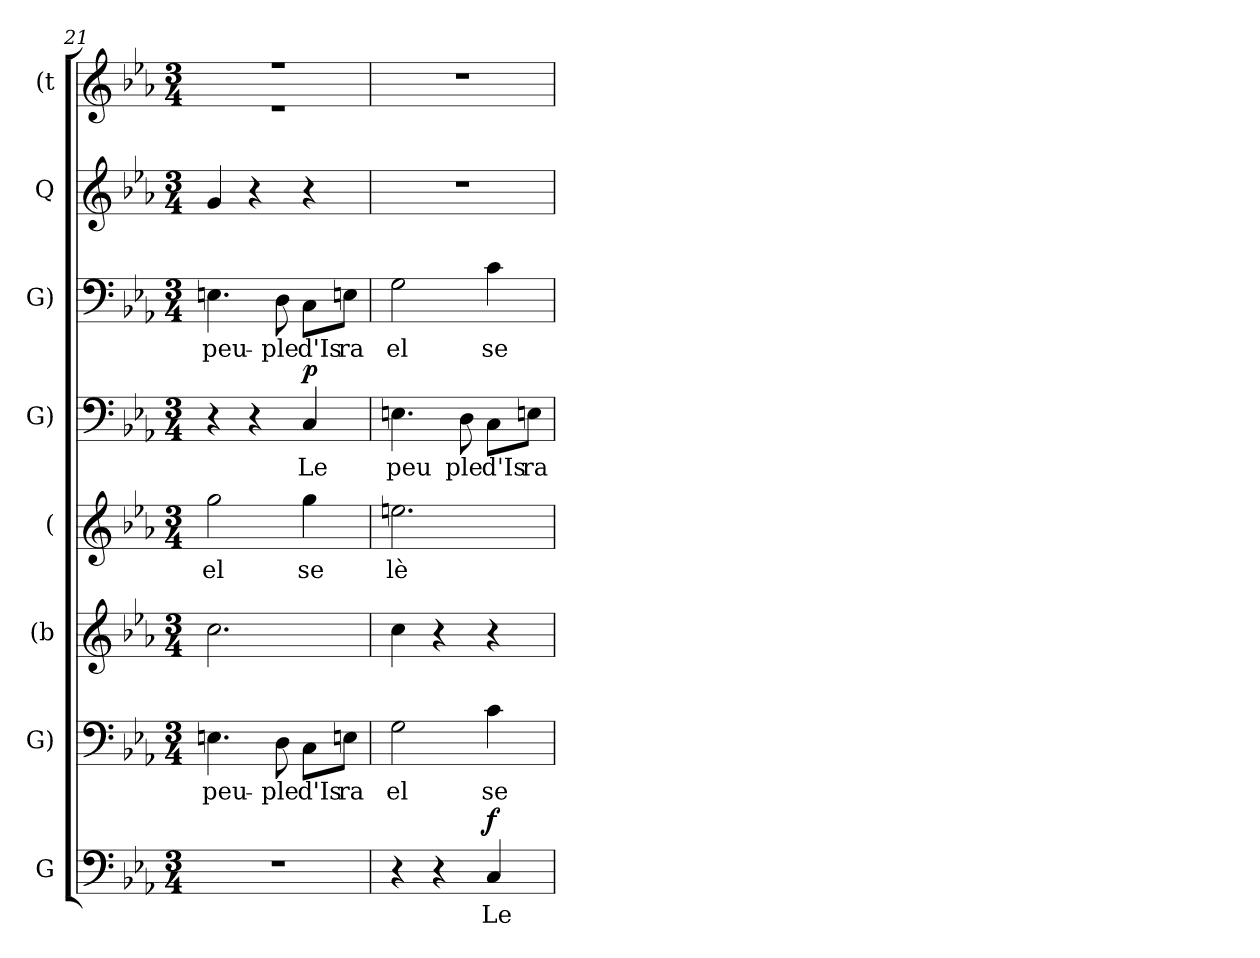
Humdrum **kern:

**kern	**text	**dynam	**kern	**text	**kern	**kern	**text	**kern	**text	**dynam	**kern	**text	**kern	**kern
*part8	*part8	*part8	*part7	*part7	*part6	*part5	*part5	*part4	*part4	*part4	*part3	*part3	*part2	*part1
*staff8	*staff8	*staff8	*staff7	*staff7	*staff6	*staff5	*staff5	*staff4	*staff4	*staff4	*staff3	*staff3	*staff2	*staff1
*I"G	*	*	*I"G)	*	*I"(b	*I"(	*	*I"G)	*	*	*I"G)	*	*I"Q	*I"(t
!!LO:PB:g=z
*clefF4	*	*	*clefF4	*	*clefG2	*clefG2	*	*clefF4	*	*	*clefF4	*	*clefG2	*clefG2
*k[b-e-a-]	*	*	*k[b-e-a-]	*	*k[b-e-a-]	*k[b-e-a-]	*	*k[b-e-a-]	*	*	*k[b-e-a-]	*	*k[b-e-a-]	*k[b-e-a-]
*M3/4	*	*	*M3/4	*	*M3/4	*M3/4	*	*M3/4	*	*	*M3/4	*	*M3/4	*M3/4
=21	=21	=21	=21	=21	=21	=21	=21	=21	=21	=21	=21	=21	=21	=21
*	*	*	*	*	*	*	*	*	*	*	*	*	*	*^
2.r	.	.	4.Eni\	peu-	2.cci\	2ggi\	el	4r	.	.	4.Eni\	peu-	4gi/	2.r	2.r
.	.	.	.	.	.	.	.	4r	.	.	.	.	4r	.	.
.	.	.	8Di\	ple	.	.	.	.	.	.	8Di\	ple	.	.	.
!	!	!	!	!	!	!	!	!	!	!LO:DY:a	!	!	!	!	!
.	.	.	8Ci\L	d'Is	.	4ggi\	se	4Ci/	Le	p	8Ci\L	d'Is	4r	.	.
.	.	.	8Eni\J	ra	.	.	.	.	.	.	8Eni\J	ra	.	.	.
*	*	*	*	*	*	*	*	*	*	*	*	*	*	*v	*v
=22	=22	=22	=22	=22	=22	=22	=22	=22	=22	=22	=22	=22	=22	=22
4r	.	.	2Gi\	el	4cci\	2.eeni\	lè	4.Eni\	peu	.	2Gi\	el	2.r	2.r
4r	.	.	.	.	4r	.	.	.	.	.	.	.	.	.
.	.	.	.	.	.	.	.	8Di\	ple	.	.	.	.	.
!	!	!LO:DY:a	!	!	!	!	!	!	!	!	!	!	!	!
4Ci/	Le	f	4ci\	se	4r	.	.	8Ci\L	d'Is	.	4ci\	se	.	.
.	.	.	.	.	.	.	.	8Eni\J	ra	.	.	.	.	.
=	=	=	=	=	=	=	=	=	=	=	=	=	=	=
*-	*-	*-	*-	*-	*-	*-	*-	*-	*-	*-	*-	*-	*-	*-
